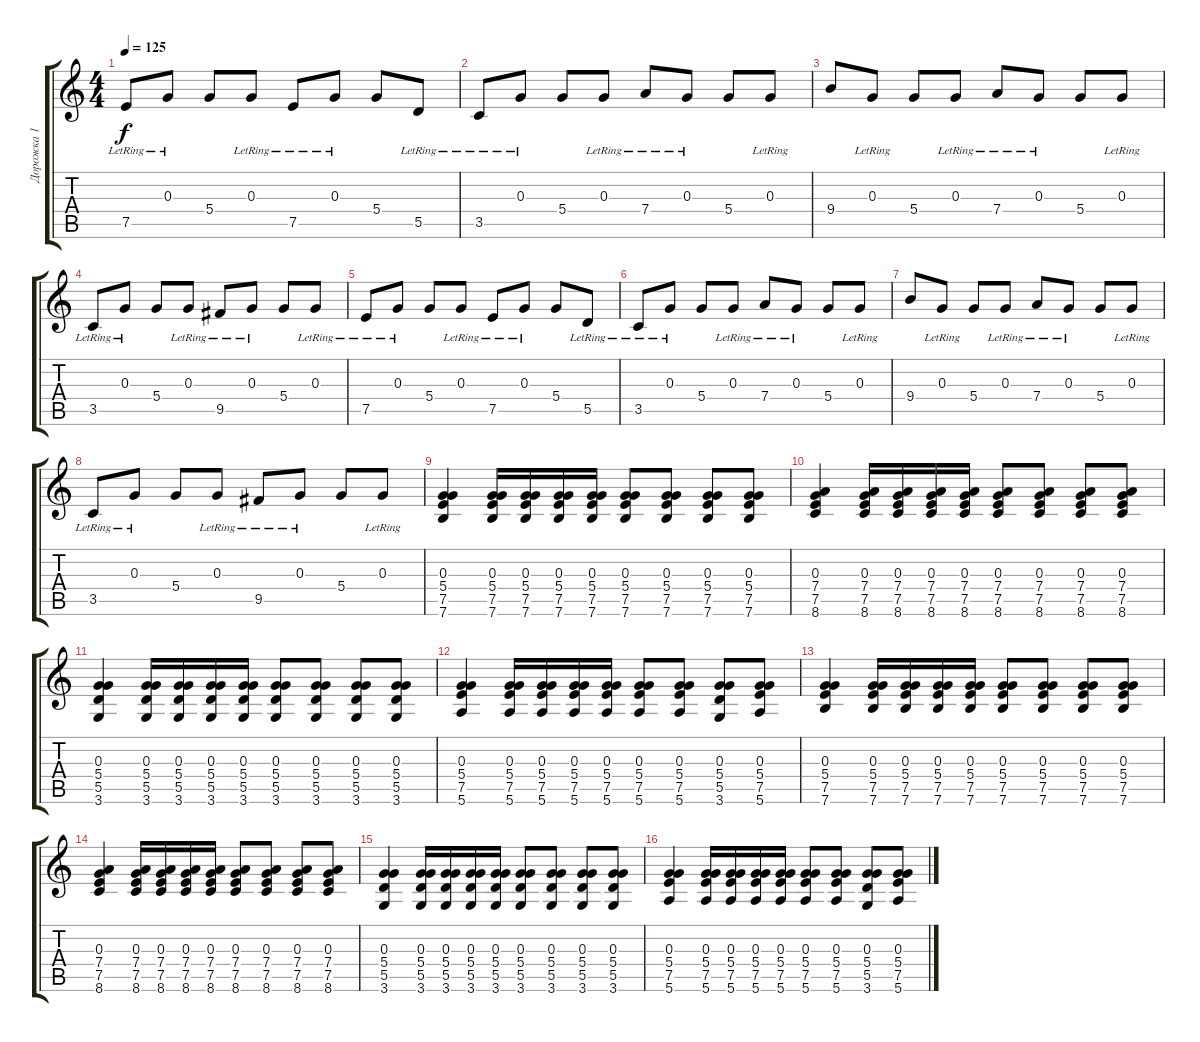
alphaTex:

\track ("Дорожка 1" "Дорожка 1") {instrument acousticguitarsteel}
\staff {score tabs}
\tuning (E4 B3 G3 D3 A2 E2) {hide}
\ts (4 4)
\tempo 125
\clef g2
\ks c
7.5{lr}.8{dy f} 0.3{lr}.8 5.4.8 0.3{lr}.8 7.5{lr}.8 0.3{lr}.8 5.4.8 5.5{lr}.8 |
3.5{lr}.8 0.3{lr}.8 5.4.8 0.3{lr}.8 7.4{lr}.8 0.3{lr}.8 5.4.8 0.3{lr}.8 |
9.4.8 0.3{lr}.8 5.4.8 0.3{lr}.8 7.4{lr}.8 0.3{lr}.8 5.4.8 0.3{lr}.8 |
3.5{lr}.8 0.3{lr}.8 5.4.8 0.3{lr}.8 9.5{lr}.8 0.3{lr}.8 5.4.8 0.3{lr}.8 |
7.5{lr}.8 0.3{lr}.8 5.4.8 0.3{lr}.8 7.5{lr}.8 0.3{lr}.8 5.4.8 5.5{lr}.8 |
3.5{lr}.8 0.3{lr}.8 5.4.8 0.3{lr}.8 7.4{lr}.8 0.3{lr}.8 5.4.8 0.3{lr}.8 |
9.4.8 0.3{lr}.8 5.4.8 0.3{lr}.8 7.4{lr}.8 0.3{lr}.8 5.4.8 0.3{lr}.8 |
3.5{lr}.8 0.3{lr}.8 5.4.8 0.3{lr}.8 9.5{lr}.8 0.3{lr}.8 5.4.8 0.3{lr}.8 |
(0.3 5.4 7.5 7.6).4 (0.3 5.4 7.5 7.6).16 (0.3 5.4 7.5 7.6).16 (0.3 5.4 7.5 7.6).16 (0.3 5.4 7.5 7.6).16 (0.3 5.4 7.5 7.6).8 (0.3 5.4 7.5 7.6).8 (0.3 5.4 7.5 7.6).8 (0.3 5.4 7.5 7.6).8 |
(0.3 7.4 7.5 8.6).4 (0.3 7.4 7.5 8.6).16 (0.3 7.4 7.5 8.6).16 (0.3 7.4 7.5 8.6).16 (0.3 7.4 7.5 8.6).16 (0.3 7.4 7.5 8.6).8 (0.3 7.4 7.5 8.6).8 (0.3 7.4 7.5 8.6).8 (0.3 7.4 7.5 8.6).8 |
(0.3 5.4 5.5 3.6).4 (0.3 5.4 5.5 3.6).16 (0.3 5.4 5.5 3.6).16 (0.3 5.4 5.5 3.6).16 (0.3 5.4 5.5 3.6).16 (0.3 5.4 5.5 3.6).8 (0.3 5.4 5.5 3.6).8 (0.3 5.4 5.5 3.6).8 (0.3 5.4 5.5 3.6).8 |
(0.3 5.4 7.5 5.6).4 (0.3 5.4 7.5 5.6).16 (0.3 5.4 7.5 5.6).16 (0.3 5.4 7.5 5.6).16 (0.3 5.4 7.5 5.6).16 (0.3 5.4 7.5 5.6).8 (0.3 5.4 7.5 5.6).8 (0.3 5.4 5.5 3.6).8 (0.3 5.4 7.5 5.6).8 |
(0.3 5.4 7.5 7.6).4 (0.3 5.4 7.5 7.6).16 (0.3 5.4 7.5 7.6).16 (0.3 5.4 7.5 7.6).16 (0.3 5.4 7.5 7.6).16 (0.3 5.4 7.5 7.6).8 (0.3 5.4 7.5 7.6).8 (0.3 5.4 7.5 7.6).8 (0.3 5.4 7.5 7.6).8 |
(0.3 7.4 7.5 8.6).4 (0.3 7.4 7.5 8.6).16 (0.3 7.4 7.5 8.6).16 (0.3 7.4 7.5 8.6).16 (0.3 7.4 7.5 8.6).16 (0.3 7.4 7.5 8.6).8 (0.3 7.4 7.5 8.6).8 (0.3 7.4 7.5 8.6).8 (0.3 7.4 7.5 8.6).8 |
(0.3 5.4 5.5 3.6).4 (0.3 5.4 5.5 3.6).16 (0.3 5.4 5.5 3.6).16 (0.3 5.4 5.5 3.6).16 (0.3 5.4 5.5 3.6).16 (0.3 5.4 5.5 3.6).8 (0.3 5.4 5.5 3.6).8 (0.3 5.4 5.5 3.6).8 (0.3 5.4 5.5 3.6).8 |
(0.3 5.4 7.5 5.6).4 (0.3 5.4 7.5 5.6).16 (0.3 5.4 7.5 5.6).16 (0.3 5.4 7.5 5.6).16 (0.3 5.4 7.5 5.6).16 (0.3 5.4 7.5 5.6).8 (0.3 5.4 7.5 5.6).8 (0.3 5.4 5.5 3.6).8 (0.3 5.4 7.5 5.6).8
